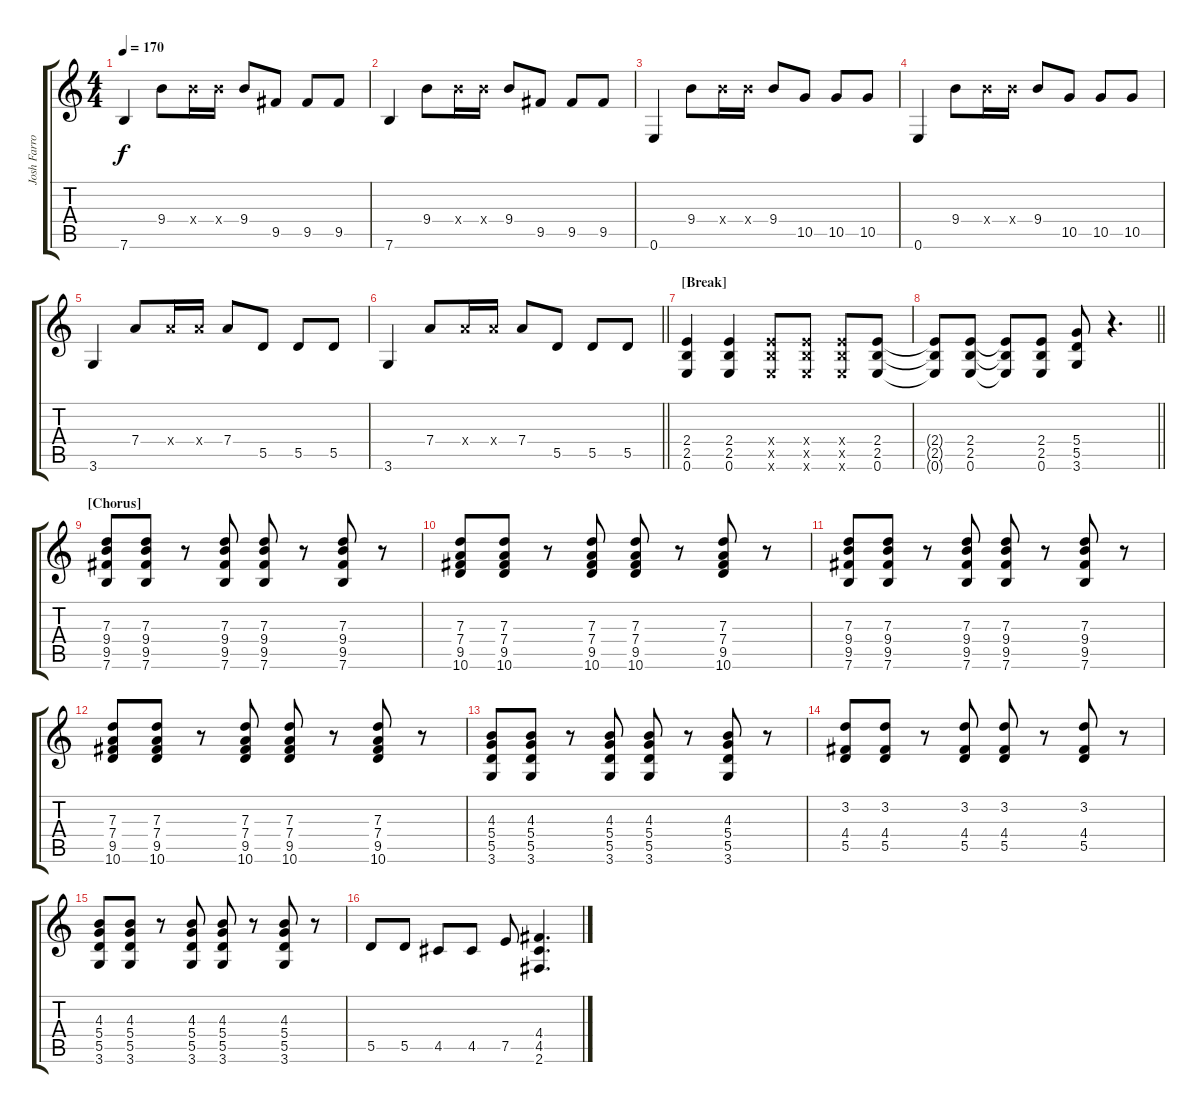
\track ("Josh Farro" "Josh Farro") {instrument distortionguitar}
\staff {score tabs}
\tuning (E4 B3 G3 D3 A2 E2) {hide}
\ts (4 4)
\tempo 170
\clef g2
\ks c
7.6.4{dy f} 9.4.8 9.4{x}.16 9.4{x}.16 9.4.8 9.5.8 9.5.8 9.5.8 |
7.6.4 9.4.8 9.4{x}.16 9.4{x}.16 9.4.8 9.5.8 9.5.8 9.5.8 |
0.6.4 9.4.8 9.4{x}.16 9.4{x}.16 9.4.8 10.5.8 10.5.8 10.5.8 |
0.6.4 9.4.8 9.4{x}.16 9.4{x}.16 9.4.8 10.5.8 10.5.8 10.5.8 |
3.6.4 7.4.8 7.4{x}.16 7.4{x}.16 7.4.8 5.5.8 5.5.8 5.5.8 |
\barLineRight lightlight
3.6.4 7.4.8 7.4{x}.16 7.4{x}.16 7.4.8 5.5.8 5.5.8 5.5.8 |
\section ("" "[Break]")
(2.4 2.5 0.6).4 (2.4 2.5 0.6).4 (2.4{x} 2.5{x} 0.6{x}).8 (2.4{x} 2.5{x} 0.6{x}).8 (2.4{x} 2.5{x} 0.6{x}).8 (2.4 2.5 0.6).8 |
\barLineRight lightlight
(2.4{t} 2.5{t} 0.6{t}).8 (2.4 2.5 0.6).8 (2.4{t} 2.5{t} 0.6{t}).8 (2.4 2.5 0.6).8 (5.4 5.5 3.6).8 r.4{d} |
\section ("" "[Chorus]")
(7.3 9.4 9.5 7.6).8 (7.3 9.4 9.5 7.6).8 r.8 (7.3 9.4 9.5 7.6).8 (7.3 9.4 9.5 7.6).8 r.8 (7.3 9.4 9.5 7.6).8 r.8 |
(7.3 7.4 9.5 10.6).8 (7.3 7.4 9.5 10.6).8 r.8 (7.3 7.4 9.5 10.6).8 (7.3 7.4 9.5 10.6).8 r.8 (7.3 7.4 9.5 10.6).8 r.8 |
(7.3 9.4 9.5 7.6).8 (7.3 9.4 9.5 7.6).8 r.8 (7.3 9.4 9.5 7.6).8 (7.3 9.4 9.5 7.6).8 r.8 (7.3 9.4 9.5 7.6).8 r.8 |
(7.3 7.4 9.5 10.6).8 (7.3 7.4 9.5 10.6).8 r.8 (7.3 7.4 9.5 10.6).8 (7.3 7.4 9.5 10.6).8 r.8 (7.3 7.4 9.5 10.6).8 r.8 |
(4.3 5.4 5.5 3.6).8 (4.3 5.4 5.5 3.6).8 r.8 (4.3 5.4 5.5 3.6).8 (4.3 5.4 5.5 3.6).8 r.8 (4.3 5.4 5.5 3.6).8 r.8 |
(3.2 4.4 5.5).8 (3.2 4.4 5.5).8 r.8 (3.2 4.4 5.5).8 (3.2 4.4 5.5).8 r.8 (3.2 4.4 5.5).8 r.8 |
(4.3 5.4 5.5 3.6).8 (4.3 5.4 5.5 3.6).8 r.8 (4.3 5.4 5.5 3.6).8 (4.3 5.4 5.5 3.6).8 r.8 (4.3 5.4 5.5 3.6).8 r.8 |
5.5.8 5.5.8 4.5.8 4.5.8 7.5.8 (4.4 4.5 2.6).4{d}
